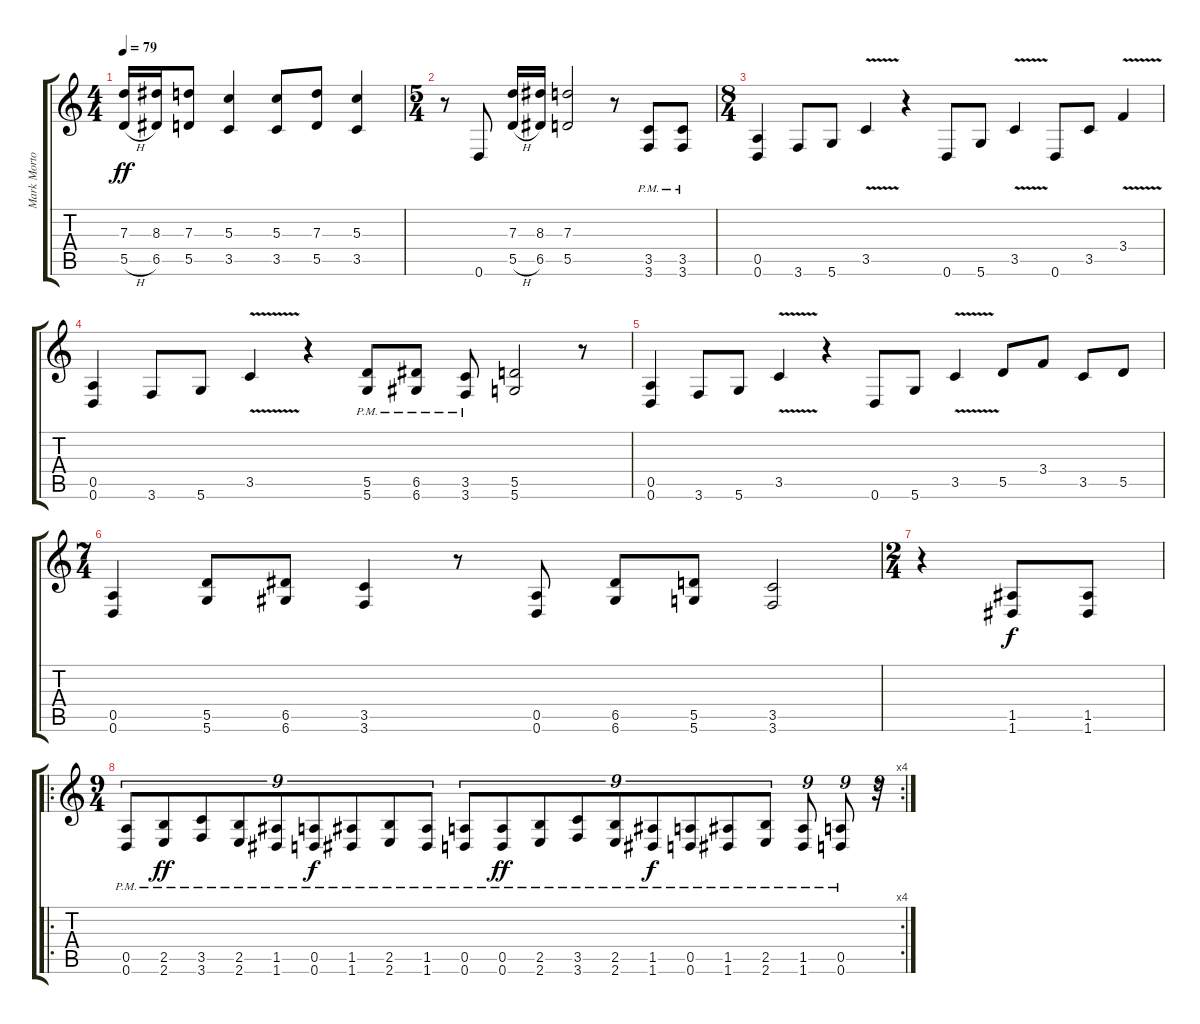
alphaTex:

\track ("Mark Morton" "Mark Morto") {instrument distortionguitar}
\staff {score tabs}
\tuning (E4 B3 G3 D3 A2 D2) {hide}
\ts (4 4)
\tempo 79
\clef g2
\ks c
(7.3 5.5{h}).16{dy ff} (8.3 6.5).16 (7.3 5.5).8 (5.3 3.5).4 (5.3 3.5).8 (7.3 5.5).8 (5.3 3.5).4 |
\ts (5 4)
r.8 0.6.8 (7.3 5.5{h}).16 (8.3 6.5).16 (7.3 5.5).2 r.8 (3.5{pm} 3.6{pm}).8 (3.5{pm} 3.6{pm}).8 |
\ts (8 4)
(0.5 0.6).4 3.6.8 5.6.8 3.5{v}.4 r.4 0.6.8 5.6.8 3.5{v}.4 0.6.8 3.5.8 3.4{v}.4 |
(0.5 0.6).4 3.6.8 5.6.8 3.5{v}.4 r.4 (5.5{pm} 5.6{pm}).8 (6.5{pm} 6.6{pm}).8 (3.5{pm} 3.6{pm}).8 (5.5 5.6).2 r.8 |
(0.5 0.6).4 3.6.8 5.6.8 3.5{v}.4 r.4 0.6.8 5.6.8 3.5{v}.4 5.5.8 3.4.8 3.5.8 5.5.8 |
\ts (7 4)
(0.5 0.6).4 (5.5 5.6).8 (6.5 6.6).8 (3.5 3.6).4 r.8 (0.5 0.6).8 (6.5 6.6).8 (5.5 5.6).8 (3.5 3.6).2 |
\ts (2 4)
r.4 (1.5 1.6).8{dy f} (1.5 1.6).8 |
\ro
\rc 4
\ts (9 4)
(0.5{pm} 0.6{pm}).8{tu (9 8)} (2.5{pm} 2.6{pm}).8{tu (9 8) dy ff} (3.5{pm} 3.6{pm}).8{tu (9 8)} (2.5{pm} 2.6{pm}).8{tu (9 8)} (1.5{pm} 1.6{pm}).8{tu (9 8)} (0.5{pm} 0.6{pm}).8{tu (9 8) dy f} (1.5{pm} 1.6{pm}).8{tu (9 8)} (2.5{pm} 2.6{pm}).8{tu (9 8)} (1.5{pm} 1.6{pm}).8{tu (9 8)} (0.5{pm} 0.6{pm}).8{tu (9 8)} (0.5{pm} 0.6{pm}).8{tu (9 8) dy ff} (2.5{pm} 2.6{pm}).8{tu (9 8)} (3.5{pm} 3.6{pm}).8{tu (9 8)} (2.5{pm} 2.6{pm}).8{tu (9 8)} (1.5{pm} 1.6{pm}).8{tu (9 8) dy f} (0.5{pm} 0.6{pm}).8{tu (9 8)} (1.5{pm} 1.6{pm}).8{tu (9 8)} (2.5{pm} 2.6{pm}).8{tu (9 8)} (1.5{pm} 1.6{pm}).8{tu (9 8)} (0.5{pm} 0.6{pm}).8{tu (9 8)} r.32{tu (9 8)}
